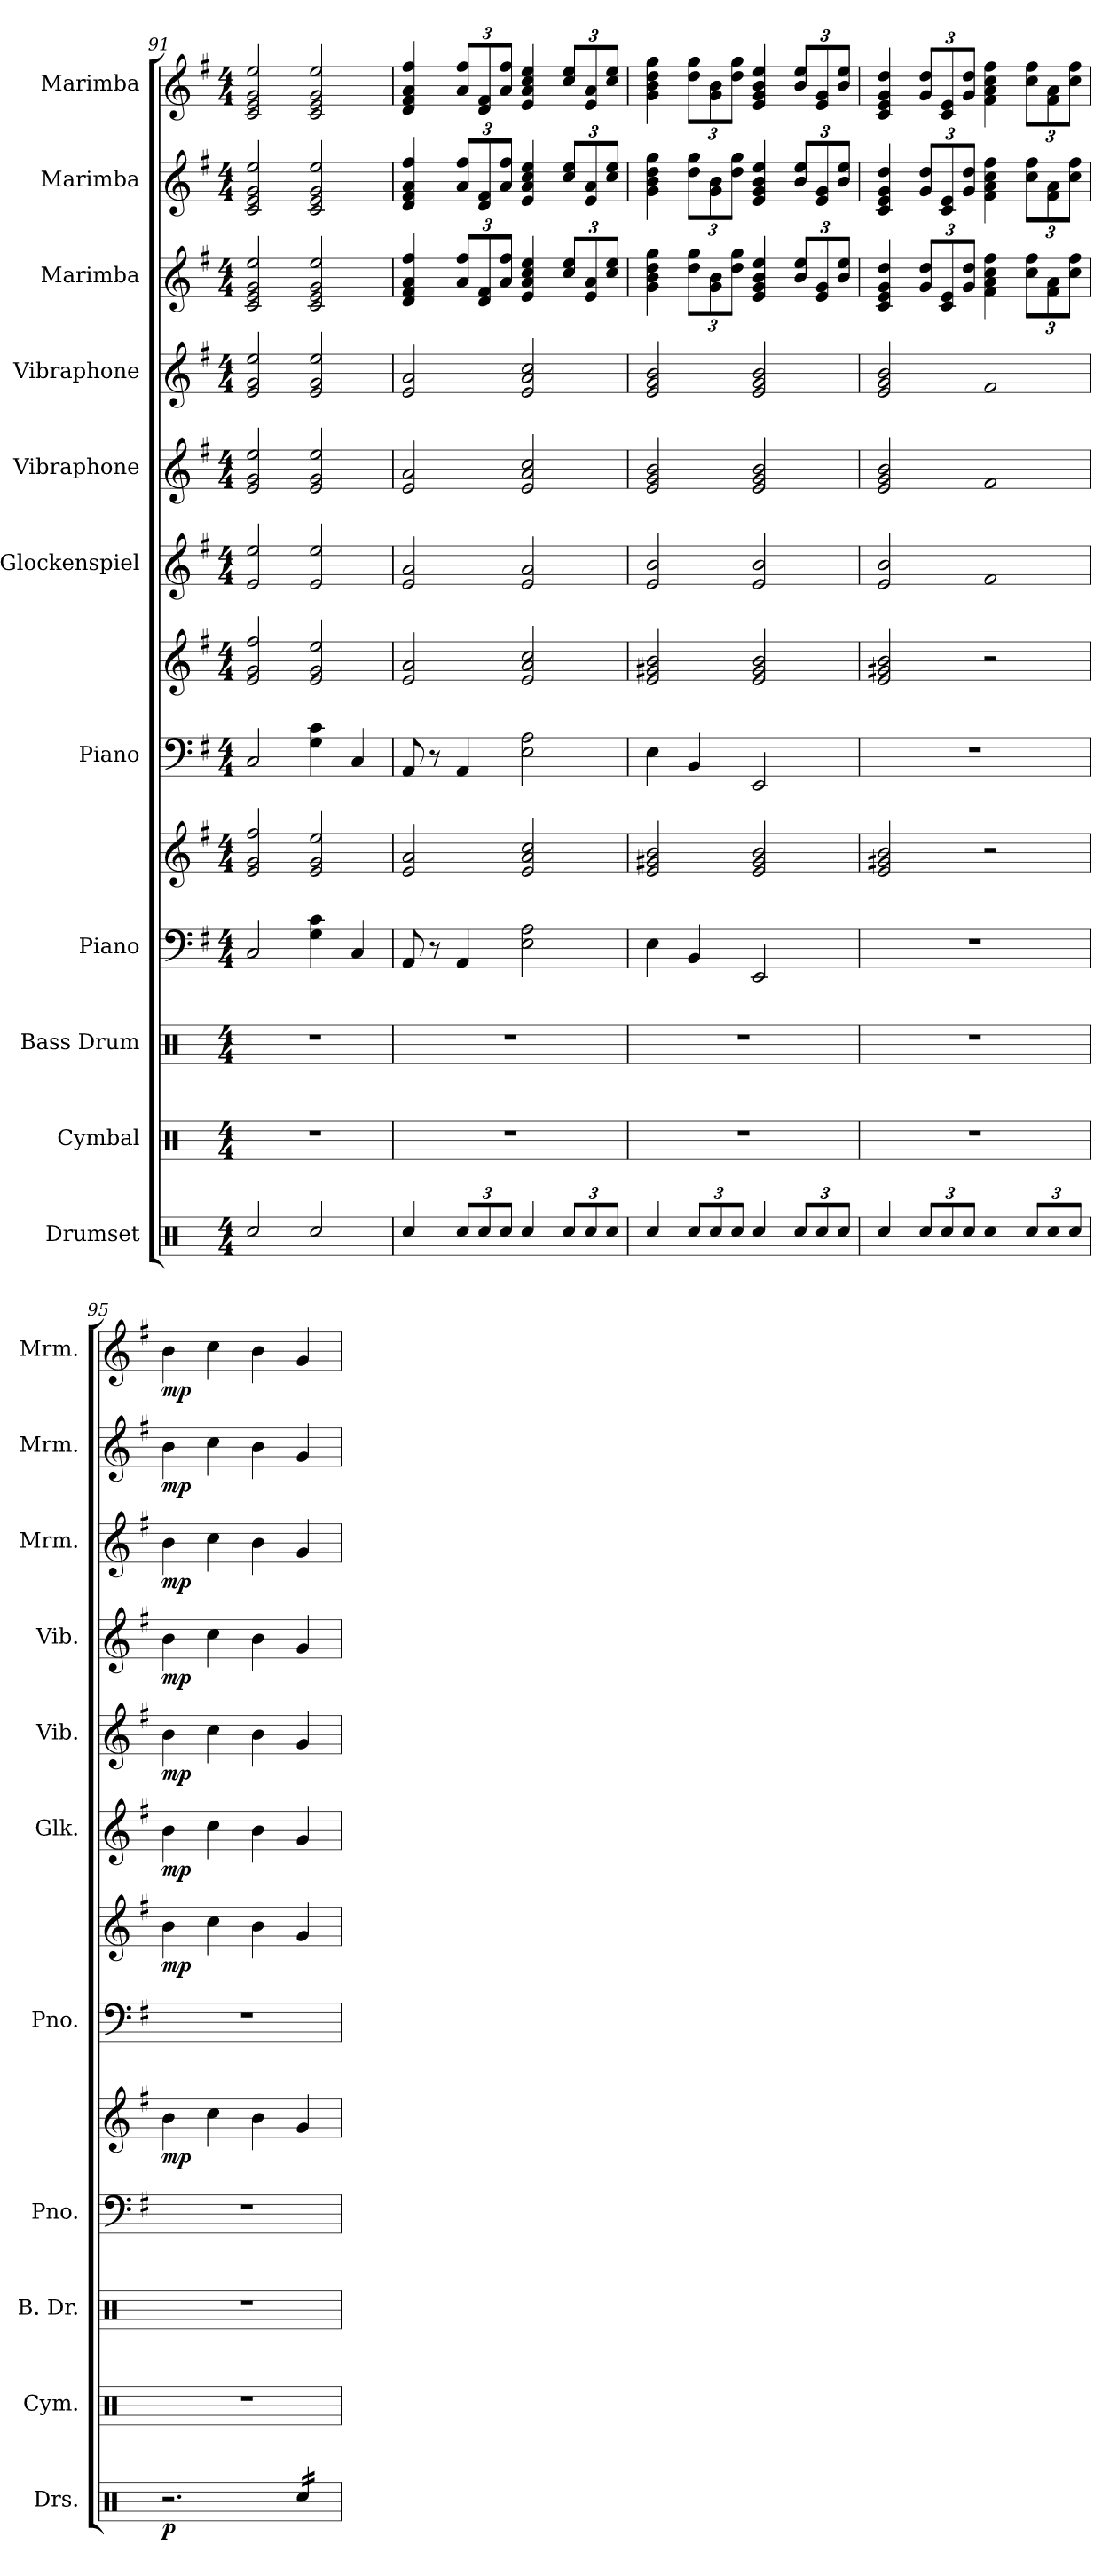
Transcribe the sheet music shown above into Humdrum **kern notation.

**kern	**dynam	**kern	**kern	**kern	**kern	**dynam	**kern	**kern	**dynam	**kern	**dynam	**kern	**dynam	**kern	**dynam	**kern	**dynam	**kern	**dynam	**kern	**dynam
*part11	*part11	*part10	*part9	*part8	*part8	*part8	*part7	*part7	*part7	*part6	*part6	*part5	*part5	*part4	*part4	*part3	*part3	*part2	*part2	*part1	*part1
*staff13	*staff13	*staff12	*staff11	*staff10	*staff9	*staff9/10	*staff8	*staff7	*staff7/8	*staff6	*staff6	*staff5	*staff5	*staff4	*staff4	*staff3	*staff3	*staff2	*staff2	*staff1	*staff1
*I"Drumset	*	*I"Cymbal	*I"Bass Drum	*I"Piano	*	*	*I"Piano	*	*	*I"Glockenspiel	*	*I"Vibraphone	*	*I"Vibraphone	*	*I"Marimba	*	*I"Marimba	*	*I"Marimba	*
*I'Drs.	*	*I'Cym.	*I'B. Dr.	*I'Pno.	*	*	*I'Pno.	*	*	*I'Glk.	*	*I'Vib.	*	*I'Vib.	*	*I'Mrm.	*	*I'Mrm.	*	*I'Mrm.	*
*clefX	*	*clefX	*clefX	*clefF4	*clefG2	*	*clefF4	*clefG2	*	*clefG2	*	*clefG2	*	*clefG2	*	*clefG2	*	*clefG2	*	*clefG2	*
*	*	*	*	*	*	*	*	*	*	*ITrd-14c-24	*	*	*	*	*	*	*	*	*	*	*
*k[]	*	*k[]	*k[]	*k[f#]	*k[f#]	*	*k[f#]	*k[f#]	*	*k[f#]	*	*k[f#]	*	*k[f#]	*	*k[f#]	*	*k[f#]	*	*k[f#]	*
*M4/4	*	*M4/4	*M4/4	*M4/4	*M4/4	*	*M4/4	*M4/4	*	*M4/4	*	*M4/4	*	*M4/4	*	*M4/4	*	*M4/4	*	*M4/4	*
=91	=91	=91	=91	=91	=91	=91	=91	=91	=91	=91	=91	=91	=91	=91	=91	=91	=91	=91	=91	=91	=91
2Rcc/	.	1r	1r	2C/	2e/ 2g/ 2ff#/	.	2C/	2e/ 2g/ 2ff#/	.	2eee/ 2eeee/	.	2e/ 2g/ 2ee/	.	2e/ 2g/ 2ee/	.	2c/ 2e/ 2g/ 2ee/	.	2c/ 2e/ 2g/ 2ee/	.	2c/ 2e/ 2g/ 2ee/	.
2Rcc/	.	.	.	4G\ 4c\	2e/ 2g/ 2ee/	.	4G\ 4c\	2e/ 2g/ 2ee/	.	2eee/ 2eeee/	.	2e/ 2g/ 2ee/	.	2e/ 2g/ 2ee/	.	2c/ 2e/ 2g/ 2ee/	.	2c/ 2e/ 2g/ 2ee/	.	2c/ 2e/ 2g/ 2ee/	.
.	.	.	.	4C/	.	.	4C/	.	.	.	.	.	.	.	.	.	.	.	.	.	.
=92	=92	=92	=92	=92	=92	=92	=92	=92	=92	=92	=92	=92	=92	=92	=92	=92	=92	=92	=92	=92	=92
4Rcc/	.	1r	1r	8AA/	2e/ 2a/	.	8AA/	2e/ 2a/	.	2eee/ 2aaa/	.	2e/ 2a/	.	2e/ 2a/	.	4d/ 4f#/ 4a/ 4ff#/	.	4d/ 4f#/ 4a/ 4ff#/	.	4d/ 4f#/ 4a/ 4ff#/	.
.	.	.	.	8r	.	.	8r	.	.	.	.	.	.	.	.	.	.	.	.	.	.
*Xbrackettup	*	*	*	*	*	*	*	*	*	*	*	*	*	*	*	*Xbrackettup	*	*Xbrackettup	*	*Xbrackettup	*
12Rcc/L	.	.	.	4AA/	.	.	4AA/	.	.	.	.	.	.	.	.	12a/ 12ff#/L	.	12a/ 12ff#/L	.	12a/ 12ff#/L	.
12Rcc/	.	.	.	.	.	.	.	.	.	.	.	.	.	.	.	12d/ 12f#/	.	12d/ 12f#/	.	12d/ 12f#/	.
12Rcc/J	.	.	.	.	.	.	.	.	.	.	.	.	.	.	.	12a/ 12ff#/J	.	12a/ 12ff#/J	.	12a/ 12ff#/J	.
4Rcc/	.	.	.	2E\ 2A\	2e/ 2a/ 2cc/	.	2E\ 2A\	2e/ 2a/ 2cc/	.	2eee/ 2aaa/	.	2e/ 2a/ 2cc/	.	2e/ 2a/ 2cc/	.	4e/ 4a/ 4cc/ 4ee/	.	4e/ 4a/ 4cc/ 4ee/	.	4e/ 4a/ 4cc/ 4ee/	.
12Rcc/L	.	.	.	.	.	.	.	.	.	.	.	.	.	.	.	12cc/ 12ee/L	.	12cc/ 12ee/L	.	12cc/ 12ee/L	.
12Rcc/	.	.	.	.	.	.	.	.	.	.	.	.	.	.	.	12e/ 12a/	.	12e/ 12a/	.	12e/ 12a/	.
12Rcc/J	.	.	.	.	.	.	.	.	.	.	.	.	.	.	.	12cc/ 12ee/J	.	12cc/ 12ee/J	.	12cc/ 12ee/J	.
=93	=93	=93	=93	=93	=93	=93	=93	=93	=93	=93	=93	=93	=93	=93	=93	=93	=93	=93	=93	=93	=93
4Rcc/	.	1r	1r	4E\	2e/ 2g#X/ 2b/	.	4E\	2e/ 2g#X/ 2b/	.	2eee/ 2bbb/	.	2e/ 2g/ 2b/	.	2e/ 2g/ 2b/	.	4g\ 4b\ 4dd\ 4gg\	.	4g\ 4b\ 4dd\ 4gg\	.	4g\ 4b\ 4dd\ 4gg\	.
12Rcc/L	.	.	.	4BB/	.	.	4BB/	.	.	.	.	.	.	.	.	12dd\ 12gg\L	.	12dd\ 12gg\L	.	12dd\ 12gg\L	.
12Rcc/	.	.	.	.	.	.	.	.	.	.	.	.	.	.	.	12g\ 12b\	.	12g\ 12b\	.	12g\ 12b\	.
12Rcc/J	.	.	.	.	.	.	.	.	.	.	.	.	.	.	.	12dd\ 12gg\J	.	12dd\ 12gg\J	.	12dd\ 12gg\J	.
4Rcc/	.	.	.	2EE/	2e/ 2g#/ 2b/	.	2EE/	2e/ 2g#/ 2b/	.	2eee/ 2bbb/	.	2e/ 2g/ 2b/	.	2e/ 2g/ 2b/	.	4e/ 4g/ 4b/ 4ee/	.	4e/ 4g/ 4b/ 4ee/	.	4e/ 4g/ 4b/ 4ee/	.
12Rcc/L	.	.	.	.	.	.	.	.	.	.	.	.	.	.	.	12b/ 12ee/L	.	12b/ 12ee/L	.	12b/ 12ee/L	.
12Rcc/	.	.	.	.	.	.	.	.	.	.	.	.	.	.	.	12e/ 12g/	.	12e/ 12g/	.	12e/ 12g/	.
12Rcc/J	.	.	.	.	.	.	.	.	.	.	.	.	.	.	.	12b/ 12ee/J	.	12b/ 12ee/J	.	12b/ 12ee/J	.
!!LO:PB:g=z
=94	=94	=94	=94	=94	=94	=94	=94	=94	=94	=94	=94	=94	=94	=94	=94	=94	=94	=94	=94	=94	=94
4Rcc/	.	1r	1r	1r	2e/ 2g#X/ 2b/	.	1r	2e/ 2g#X/ 2b/	.	2eee/ 2bbb/	.	2e/ 2g/ 2b/	.	2e/ 2g/ 2b/	.	4c/ 4e/ 4g/ 4dd/	.	4c/ 4e/ 4g/ 4dd/	.	4c/ 4e/ 4g/ 4dd/	.
12Rcc/L	.	.	.	.	.	.	.	.	.	.	.	.	.	.	.	12g/ 12dd/L	.	12g/ 12dd/L	.	12g/ 12dd/L	.
12Rcc/	.	.	.	.	.	.	.	.	.	.	.	.	.	.	.	12c/ 12e/	.	12c/ 12e/	.	12c/ 12e/	.
12Rcc/J	.	.	.	.	.	.	.	.	.	.	.	.	.	.	.	12g/ 12dd/J	.	12g/ 12dd/J	.	12g/ 12dd/J	.
4Rcc/	.	.	.	.	2r	.	.	2r	.	2fff#/	.	2f#/	.	2f#/	.	4f#\ 4a\ 4cc\ 4ff#\	.	4f#\ 4a\ 4cc\ 4ff#\	.	4f#\ 4a\ 4cc\ 4ff#\	.
12Rcc/L	.	.	.	.	.	.	.	.	.	.	.	.	.	.	.	12cc\ 12ff#\L	.	12cc\ 12ff#\L	.	12cc\ 12ff#\L	.
12Rcc/	.	.	.	.	.	.	.	.	.	.	.	.	.	.	.	12f#\ 12a\	.	12f#\ 12a\	.	12f#\ 12a\	.
12Rcc/J	.	.	.	.	.	.	.	.	.	.	.	.	.	.	.	12cc\ 12ff#\J	.	12cc\ 12ff#\J	.	12cc\ 12ff#\J	.
=95	=95	=95	=95	=95	=95	=95	=95	=95	=95	=95	=95	=95	=95	=95	=95	=95	=95	=95	=95	=95	=95
!	!LO:DY:b	!	!	!	!	!LO:DY:b	!	!	!LO:DY:b	!	!LO:DY:b	!	!LO:DY:b	!	!LO:DY:b	!	!LO:DY:b	!	!LO:DY:b	!	!LO:DY:b
2.r	p	1r	1r	1r	4b\	mp	1r	4b\	mp	4bbb\	mp	4b\	mp	4b\	mp	4b\	mp	4b\	mp	4b\	mp
.	.	.	.	.	4cc\	.	.	4cc\	.	4cccc\	.	4cc\	.	4cc\	.	4cc\	.	4cc\	.	4cc\	.
.	.	.	.	.	4b\	.	.	4b\	.	4bbb\	.	4b\	.	4b\	.	4b\	.	4b\	.	4b\	.
*tremolo	*	*	*	*	*	*	*	*	*	*	*	*	*	*	*	*	*	*	*	*	*
16Rcc/LL	.	.	.	.	4g/	.	.	4g/	.	4ggg/	.	4g/	.	4g/	.	4g/	.	4g/	.	4g/	.
16Rcc/	.	.	.	.	.	.	.	.	.	.	.	.	.	.	.	.	.	.	.	.	.
16Rcc/	.	.	.	.	.	.	.	.	.	.	.	.	.	.	.	.	.	.	.	.	.
16Rcc/JJ	.	.	.	.	.	.	.	.	.	.	.	.	.	.	.	.	.	.	.	.	.
*Xtremolo	*	*	*	*	*	*	*	*	*	*	*	*	*	*	*	*	*	*	*	*	*
=	=	=	=	=	=	=	=	=	=	=	=	=	=	=	=	=	=	=	=	=	=
*-	*-	*-	*-	*-	*-	*-	*-	*-	*-	*-	*-	*-	*-	*-	*-	*-	*-	*-	*-	*-	*-
